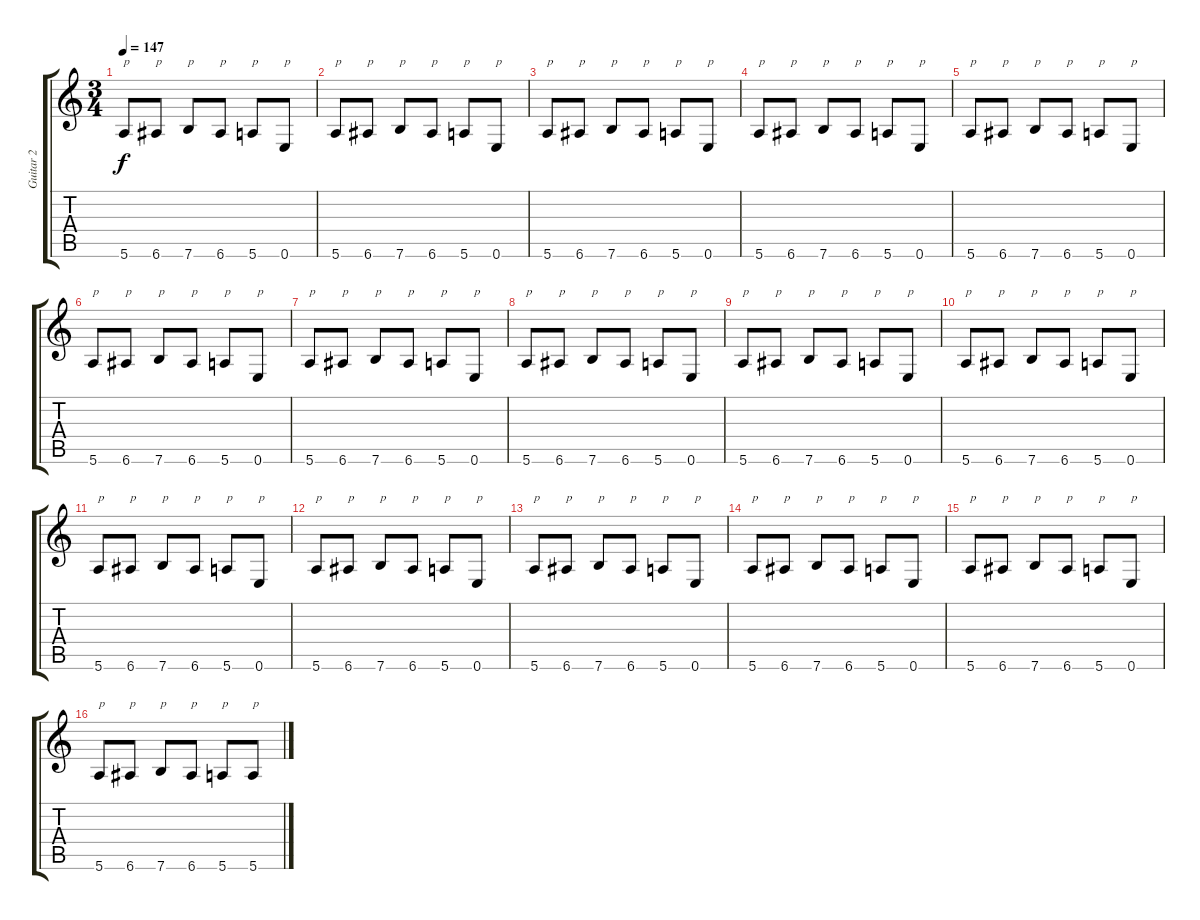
\track ("Guitar 2" "Guitar 2") {instrument distortionguitar}
\staff {score tabs}
\tuning (E4 B3 G3 D3 A2 E2) {hide}
\ts (3 4)
\tempo 147
\clef g2
\ks c
5.6.8{txt "p" dy f} 6.6.8{txt "p"} 7.6.8{txt "p"} 6.6.8{txt "p"} 5.6.8{txt "p"} 0.6.8{txt "p"} |
5.6.8{txt "p"} 6.6.8{txt "p"} 7.6.8{txt "p"} 6.6.8{txt "p"} 5.6.8{txt "p"} 0.6.8{txt "p"} |
5.6.8{txt "p"} 6.6.8{txt "p"} 7.6.8{txt "p"} 6.6.8{txt "p"} 5.6.8{txt "p"} 0.6.8{txt "p"} |
5.6.8{txt "p"} 6.6.8{txt "p"} 7.6.8{txt "p"} 6.6.8{txt "p"} 5.6.8{txt "p"} 0.6.8{txt "p"} |
5.6.8{txt "p"} 6.6.8{txt "p"} 7.6.8{txt "p"} 6.6.8{txt "p"} 5.6.8{txt "p"} 0.6.8{txt "p"} |
5.6.8{txt "p"} 6.6.8{txt "p"} 7.6.8{txt "p"} 6.6.8{txt "p"} 5.6.8{txt "p"} 0.6.8{txt "p"} |
5.6.8{txt "p"} 6.6.8{txt "p"} 7.6.8{txt "p"} 6.6.8{txt "p"} 5.6.8{txt "p"} 0.6.8{txt "p"} |
5.6.8{txt "p"} 6.6.8{txt "p"} 7.6.8{txt "p"} 6.6.8{txt "p"} 5.6.8{txt "p"} 0.6.8{txt "p"} |
5.6.8{txt "p"} 6.6.8{txt "p"} 7.6.8{txt "p"} 6.6.8{txt "p"} 5.6.8{txt "p"} 0.6.8{txt "p"} |
5.6.8{txt "p"} 6.6.8{txt "p"} 7.6.8{txt "p"} 6.6.8{txt "p"} 5.6.8{txt "p"} 0.6.8{txt "p"} |
5.6.8{txt "p"} 6.6.8{txt "p"} 7.6.8{txt "p"} 6.6.8{txt "p"} 5.6.8{txt "p"} 0.6.8{txt "p"} |
5.6.8{txt "p"} 6.6.8{txt "p"} 7.6.8{txt "p"} 6.6.8{txt "p"} 5.6.8{txt "p"} 0.6.8{txt "p"} |
5.6.8{txt "p"} 6.6.8{txt "p"} 7.6.8{txt "p"} 6.6.8{txt "p"} 5.6.8{txt "p"} 0.6.8{txt "p"} |
5.6.8{txt "p"} 6.6.8{txt "p"} 7.6.8{txt "p"} 6.6.8{txt "p"} 5.6.8{txt "p"} 0.6.8{txt "p"} |
5.6.8{txt "p"} 6.6.8{txt "p"} 7.6.8{txt "p"} 6.6.8{txt "p"} 5.6.8{txt "p"} 0.6.8{txt "p"} |
5.6.8{txt "p"} 6.6.8{txt "p"} 7.6.8{txt "p"} 6.6.8{txt "p"} 5.6.8{txt "p"} 5.6.8{txt "p"}
